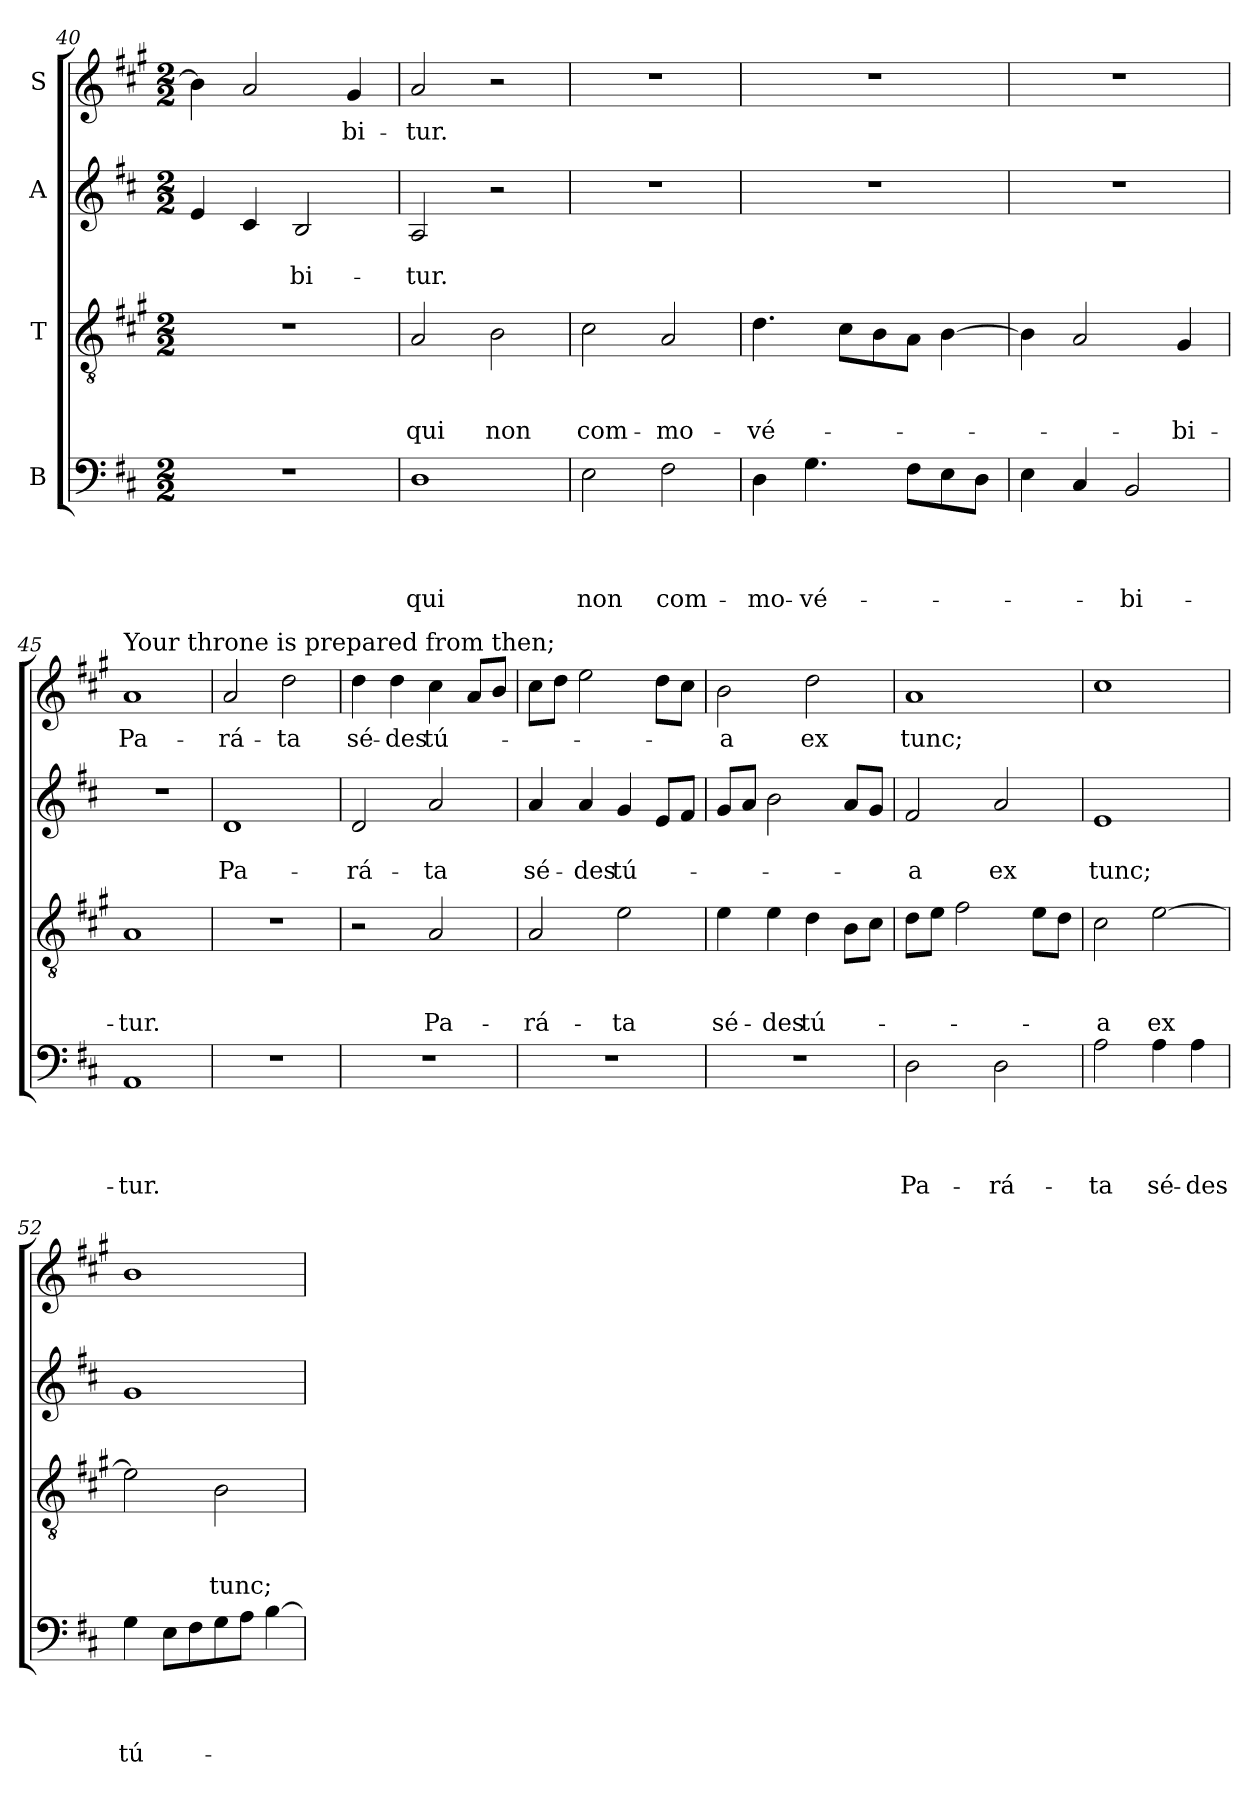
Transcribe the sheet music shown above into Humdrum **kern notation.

**kern	**text	**text	**text	**text	**kern	**text	**text	**text	**kern	**text	**text	**kern	**text
*part4	*part4	*part4	*part4	*part4	*part3	*part3	*part3	*part3	*part2	*part2	*part2	*part1	*part1
*staff4	*staff4	*staff4	*staff4	*staff4	*staff3	*staff3	*staff3	*staff3	*staff2	*staff2	*staff2	*staff1	*staff1
*I"B	*	*	*	*	*I"T	*	*	*	*I"A	*	*	*I"S	*
*clefF4	*	*	*	*	*clefGv2	*	*	*	*clefG2	*	*	*clefG2	*
*k[f#c#]	*	*	*	*	*k[f#c#g#]	*	*	*	*k[f#c#]	*	*	*k[f#c#g#]	*
*D:	*	*	*	*	*A:	*	*	*	*D:	*	*	*A:	*
*M2/2	*	*	*	*	*M2/2	*	*	*	*M2/2	*	*	*M2/2	*
=40	=40	=40	=40	=40	=40	=40	=40	=40	=40	=40	=40	=40	=40
1r	.	.	.	.	1r	.	.	.	4e/	.	.	4b\]	.
.	.	.	.	.	.	.	.	.	4c#/	.	.	2a/	.
!	!	!	!	!	!	!	!	!	!	!	!LO:LY:b	!	!
.	.	.	.	.	.	.	.	.	2B/	.	-bi-	.	.
!	!	!	!	!	!	!	!	!	!	!	!	!	!LO:LY:b
.	.	.	.	.	.	.	.	.	.	.	.	4g#/	-bi-
=41	=41	=41	=41	=41	=41	=41	=41	=41	=41	=41	=41	=41	=41
!	!	!	!	!LO:LY:b	!	!	!	!LO:LY:b	!	!	!LO:LY:b	!	!LO:LY:b
1D	.	.	.	qui	2A/	.	.	qui	2A/	.	-tur.	2a/	-tur.
!	!	!	!	!	!	!	!	!LO:LY:b	!	!	!	!	!
.	.	.	.	.	2B\	.	.	non	2r	.	.	2r	.
!!LO:LB:g=z
=42	=42	=42	=42	=42	=42	=42	=42	=42	=42	=42	=42	=42	=42
!	!	!	!	!LO:LY:b	!	!	!	!LO:LY:b	!	!	!	!	!
2E\	.	.	.	non	2c#\	.	.	com-	1r	.	.	1r	.
!	!	!	!	!LO:LY:b	!	!	!	!LO:LY:b	!	!	!	!	!
2F#\	.	.	.	com-	2A/	.	.	-mo-	.	.	.	.	.
=43	=43	=43	=43	=43	=43	=43	=43	=43	=43	=43	=43	=43	=43
!	!	!	!	!LO:LY:b	!	!	!	!LO:LY:b	!	!	!	!	!
4D\	.	.	.	-mo-	4.d\	.	.	-vé-	1r	.	.	1r	.
!	!	!	!	!LO:LY:b	!	!	!	!	!	!	!	!	!
4.G\	.	.	.	-vé-	.	.	.	.	.	.	.	.	.
.	.	.	.	.	8c#\L	.	.	.	.	.	.	.	.
.	.	.	.	.	8B\	.	.	.	.	.	.	.	.
8F#\L	.	.	.	.	8A\J	.	.	.	.	.	.	.	.
8E\	.	.	.	.	[4B\	.	.	.	.	.	.	.	.
8D\J	.	.	.	.	.	.	.	.	.	.	.	.	.
=44	=44	=44	=44	=44	=44	=44	=44	=44	=44	=44	=44	=44	=44
4E\	.	.	.	.	4B\]	.	.	.	1r	.	.	1r	.
4C#/	.	.	.	.	2A/	.	.	.	.	.	.	.	.
!	!	!	!	!LO:LY:b	!	!	!	!	!	!	!	!	!
2BB/	.	.	.	-bi-	.	.	.	.	.	.	.	.	.
!	!	!	!	!	!	!	!	!LO:LY:b	!	!	!	!	!
.	.	.	.	.	4G#/	.	.	-bi-	.	.	.	.	.
=45	=45	=45	=45	=45	=45	=45	=45	=45	=45	=45	=45	=45	=45
!	!	!	!	!	!	!	!	!	!	!	!	!LO:TX:a:t=Your throne is prepared from then;	!
!	!	!	!	!LO:LY:b	!	!	!	!LO:LY:b	!	!	!	!	!LO:LY:b
1AA	.	.	.	-tur.	1A	.	.	-tur.	1r	.	.	1a	Pa-
=46	=46	=46	=46	=46	=46	=46	=46	=46	=46	=46	=46	=46	=46
!	!	!	!	!	!	!	!	!	!	!	!LO:LY:b	!	!LO:LY:b
1r	.	.	.	.	1r	.	.	.	1d	.	Pa-	2a/	-rá-
!	!	!	!	!	!	!	!	!	!	!	!	!	!LO:LY:b
.	.	.	.	.	.	.	.	.	.	.	.	2dd\	-ta
=47	=47	=47	=47	=47	=47	=47	=47	=47	=47	=47	=47	=47	=47
!	!	!	!	!	!	!	!	!	!	!	!LO:LY:b	!	!LO:LY:b
1r	.	.	.	.	2r	.	.	.	2d/	.	-rá-	4dd\	sé-
!	!	!	!	!	!	!	!	!	!	!	!	!	!LO:LY:b
.	.	.	.	.	.	.	.	.	.	.	.	4dd\	-des
!	!	!	!	!	!	!	!	!LO:LY:b	!	!	!LO:LY:b	!	!LO:LY:b
.	.	.	.	.	2A/	.	.	Pa-	2a/	.	-ta	4cc#\	tú-
.	.	.	.	.	.	.	.	.	.	.	.	8a/L	.
.	.	.	.	.	.	.	.	.	.	.	.	8b/J	.
!!LO:PB:g=z
=48	=48	=48	=48	=48	=48	=48	=48	=48	=48	=48	=48	=48	=48
!	!	!	!	!	!	!	!	!LO:LY:b	!	!	!LO:LY:b	!	!
1r	.	.	.	.	2A/	.	.	-rá-	4a/	.	sé-	8cc#\L	.
.	.	.	.	.	.	.	.	.	.	.	.	8dd\J	.
!	!	!	!	!	!	!	!	!	!	!	!LO:LY:b	!	!
.	.	.	.	.	.	.	.	.	4a/	.	-des	2ee\	.
!	!	!	!	!	!	!	!	!LO:LY:b	!	!	!LO:LY:b	!	!
.	.	.	.	.	2e\	.	.	-ta	4g/	.	tú-	.	.
.	.	.	.	.	.	.	.	.	8e/L	.	.	8dd\L	.
.	.	.	.	.	.	.	.	.	8f#/J	.	.	8cc#\J	.
=49	=49	=49	=49	=49	=49	=49	=49	=49	=49	=49	=49	=49	=49
!	!	!	!	!	!	!	!	!LO:LY:b	!	!	!	!	!LO:LY:b
1r	.	.	.	.	4e\	.	.	sé-	8g/L	.	.	2b\	-a
.	.	.	.	.	.	.	.	.	8a/J	.	.	.	.
!	!	!	!	!	!	!	!	!LO:LY:b	!	!	!	!	!
.	.	.	.	.	4e\	.	.	-des	2b\	.	.	.	.
!	!	!	!	!	!	!	!	!LO:LY:b	!	!	!	!	!LO:LY:b
.	.	.	.	.	4d\	.	.	tú-	.	.	.	2dd\	ex
.	.	.	.	.	8B\L	.	.	.	8a/L	.	.	.	.
.	.	.	.	.	8c#\J	.	.	.	8g/J	.	.	.	.
=50	=50	=50	=50	=50	=50	=50	=50	=50	=50	=50	=50	=50	=50
!	!	!	!	!LO:LY:b	!	!	!	!	!	!	!LO:LY:b	!	!LO:LY:b
2D\	.	.	.	Pa-	8d\L	.	.	.	2f#/	.	-a	1a	tunc;
.	.	.	.	.	8e\J	.	.	.	.	.	.	.	.
.	.	.	.	.	2f#\	.	.	.	.	.	.	.	.
!	!	!	!	!LO:LY:b	!	!	!	!	!	!	!LO:LY:b	!	!
2D\	.	.	.	-rá-	.	.	.	.	2a/	.	ex	.	.
.	.	.	.	.	8e\L	.	.	.	.	.	.	.	.
.	.	.	.	.	8d\J	.	.	.	.	.	.	.	.
=51	=51	=51	=51	=51	=51	=51	=51	=51	=51	=51	=51	=51	=51
!	!	!	!	!LO:LY:b	!	!	!	!LO:LY:b	!	!	!LO:LY:b	!	!
2A\	.	.	.	-ta	2c#\	.	.	-a	1e	.	tunc;	1cc#	.
!	!	!	!	!LO:LY:b	!	!	!	!LO:LY:b	!	!	!	!	!
4A\	.	.	.	sé-	[2e\	.	.	ex	.	.	.	.	.
!	!	!	!	!LO:LY:b	!	!	!	!	!	!	!	!	!
4A\	.	.	.	-des	.	.	.	.	.	.	.	.	.
=52	=52	=52	=52	=52	=52	=52	=52	=52	=52	=52	=52	=52	=52
!	!	!	!	!LO:LY:b	!	!	!	!	!	!	!	!	!
4G\	.	.	.	tú-	2e\]	.	.	.	1g	.	.	1b	.
8E\L	.	.	.	.	.	.	.	.	.	.	.	.	.
8F#\	.	.	.	.	.	.	.	.	.	.	.	.	.
!	!	!	!	!	!	!	!	!LO:LY:b	!	!	!	!	!
8G\	.	.	.	.	2B\	.	.	tunc;	.	.	.	.	.
8A\J	.	.	.	.	.	.	.	.	.	.	.	.	.
[4B\	.	.	.	.	.	.	.	.	.	.	.	.	.
=	=	=	=	=	=	=	=	=	=	=	=	=	=
*-	*-	*-	*-	*-	*-	*-	*-	*-	*-	*-	*-	*-	*-
